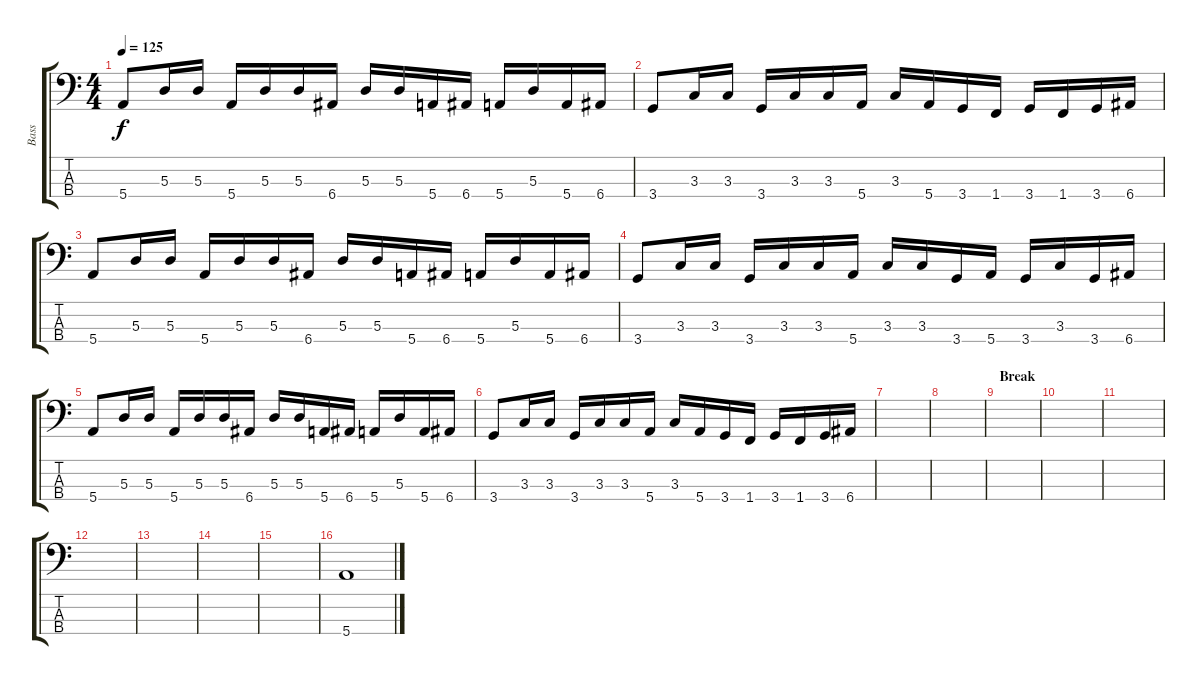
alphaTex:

\track ("Bass" "Bass") {instrument electricbassfinger}
\staff {score tabs}
\tuning (G2 D2 A1 E1) {hide}
\ts (4 4)
\tempo 125
\clef f4
\ks c
5.4.8{dy f} 5.3.16 5.3.16 5.4.16 5.3.16 5.3.16 6.4.16 5.3.16 5.3.16 5.4.16 6.4.16 5.4.16 5.3.16 5.4.16 6.4.16 |
3.4.8 3.3.16 3.3.16 3.4.16 3.3.16 3.3.16 5.4.16 3.3.16 5.4.16 3.4.16 1.4.16 3.4.16 1.4.16 3.4.16 6.4.16 |
5.4.8 5.3.16 5.3.16 5.4.16 5.3.16 5.3.16 6.4.16 5.3.16 5.3.16 5.4.16 6.4.16 5.4.16 5.3.16 5.4.16 6.4.16 |
3.4.8 3.3.16 3.3.16 3.4.16 3.3.16 3.3.16 5.4.16 3.3.16 3.3.16 3.4.16 5.4.16 3.4.16 3.3.16 3.4.16 6.4.16 |
5.4.8 5.3.16 5.3.16 5.4.16 5.3.16 5.3.16 6.4.16 5.3.16 5.3.16 5.4.16 6.4.16 5.4.16 5.3.16 5.4.16 6.4.16 |
3.4.8 3.3.16 3.3.16 3.4.16 3.3.16 3.3.16 5.4.16 3.3.16 5.4.16 3.4.16 1.4.16 3.4.16 1.4.16 3.4.16 6.4.16 |
|
|
\section ("" "Break")
|
|
|
|
|
|
|
5.4.1
